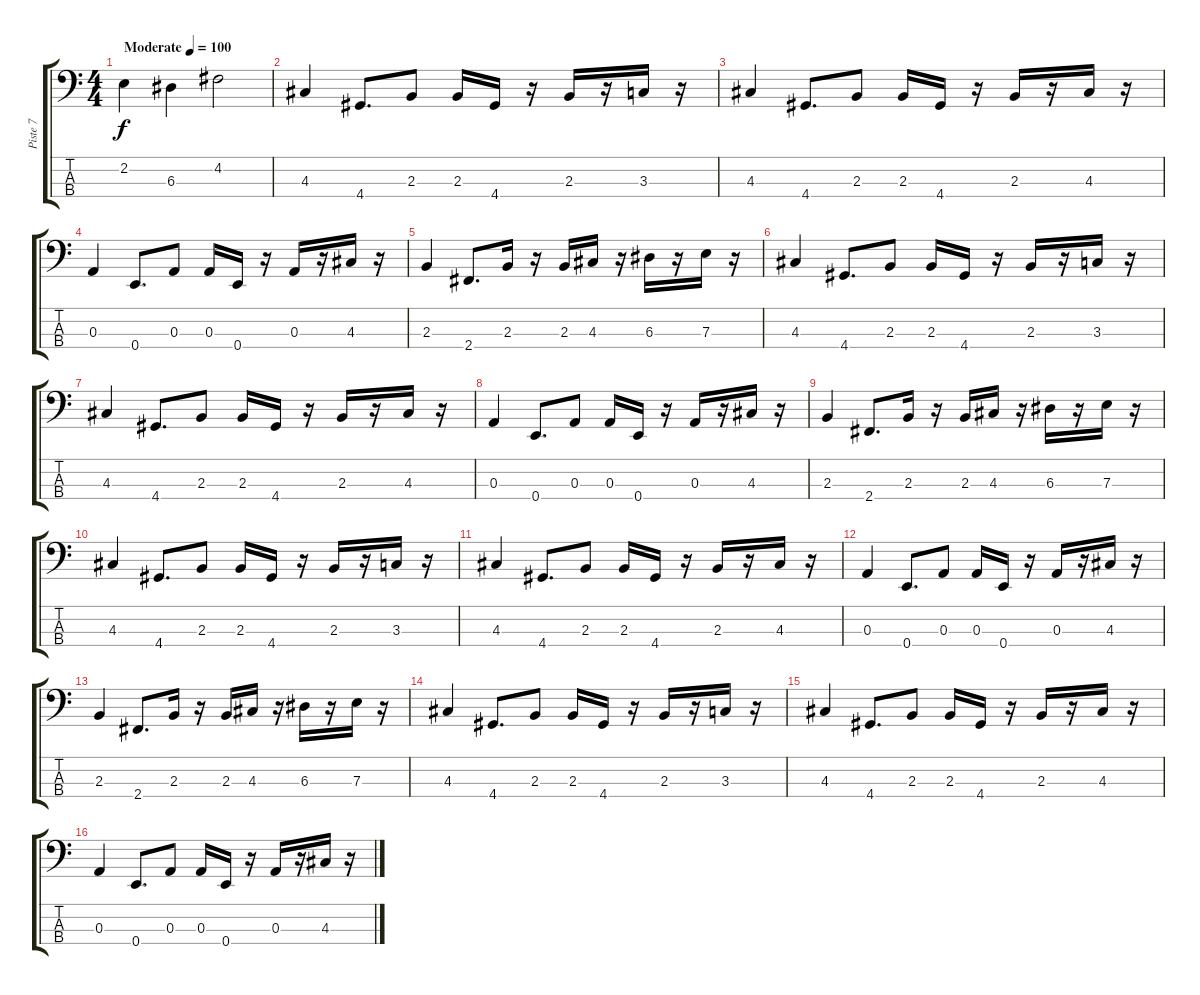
\track ("Piste 7" "Piste 7") {instrument electricbasspick}
\staff {score tabs}
\tuning (G2 D2 A1 E1) {hide}
\ts (4 4)
\tempo (100 "Moderate")
\clef f4
\ks c
2.2.4{dy f instrument electricbasspick} 6.3.4 4.2.2 |
4.3.4 4.4.8{d} 2.3.8 2.3.16 4.4.16 r.16 2.3.16 r.16 3.3.16 r.16 |
4.3.4 4.4.8{d} 2.3.8 2.3.16 4.4.16 r.16 2.3.16 r.16 4.3.16 r.16 |
0.3.4 0.4.8{d} 0.3.8 0.3.16 0.4.16 r.16 0.3.16 r.16 4.3.16 r.16 |
2.3.4 2.4.8{d} 2.3.16 r.16 2.3.16 4.3.16 r.16 6.3.16 r.16 7.3.16 r.16 |
4.3.4 4.4.8{d} 2.3.8 2.3.16 4.4.16 r.16 2.3.16 r.16 3.3.16 r.16 |
4.3.4 4.4.8{d} 2.3.8 2.3.16 4.4.16 r.16 2.3.16 r.16 4.3.16 r.16 |
0.3.4 0.4.8{d} 0.3.8 0.3.16 0.4.16 r.16 0.3.16 r.16 4.3.16 r.16 |
2.3.4 2.4.8{d} 2.3.16 r.16 2.3.16 4.3.16 r.16 6.3.16 r.16 7.3.16 r.16 |
4.3.4 4.4.8{d} 2.3.8 2.3.16 4.4.16 r.16 2.3.16 r.16 3.3.16 r.16 |
4.3.4 4.4.8{d} 2.3.8 2.3.16 4.4.16 r.16 2.3.16 r.16 4.3.16 r.16 |
0.3.4 0.4.8{d} 0.3.8 0.3.16 0.4.16 r.16 0.3.16 r.16 4.3.16 r.16 |
2.3.4 2.4.8{d} 2.3.16 r.16 2.3.16 4.3.16 r.16 6.3.16 r.16 7.3.16 r.16 |
4.3.4 4.4.8{d} 2.3.8 2.3.16 4.4.16 r.16 2.3.16 r.16 3.3.16 r.16 |
4.3.4 4.4.8{d} 2.3.8 2.3.16 4.4.16 r.16 2.3.16 r.16 4.3.16 r.16 |
0.3.4 0.4.8{d} 0.3.8 0.3.16 0.4.16 r.16 0.3.16 r.16 4.3.16 r.16
